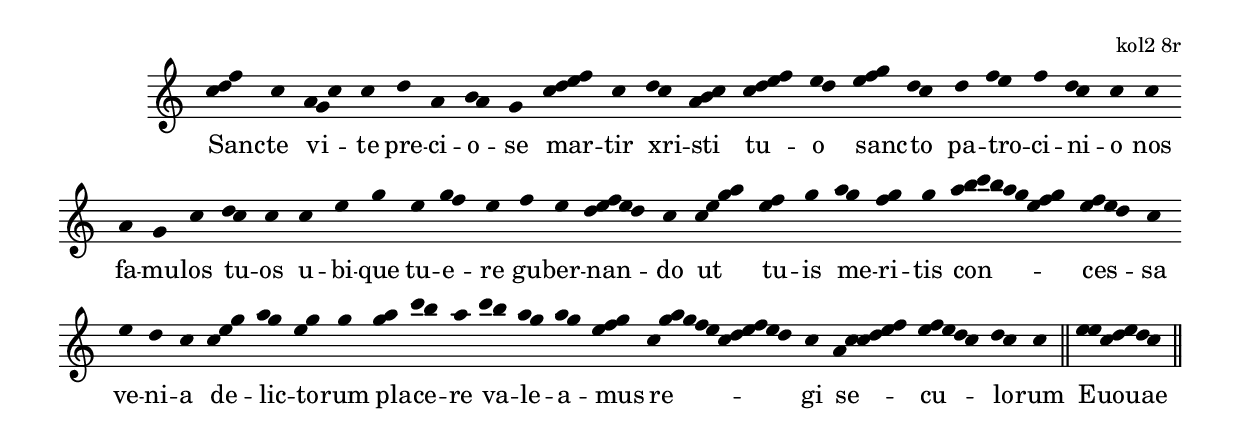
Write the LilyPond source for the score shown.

\version "2.19.32"

\include "../lib/synopsis.ily"

\score {
  \transpose c c' {
    \plainchant
    \melisma { c' d' f' } c' \bar "" \melisma { a g c' } c' \bar ""
    d' a \melisma { b a } g \bar "" \melisma { c' d' e' f' } c' \bar "" \melisma { d' c' } \melisma { a b c' } \bar ""
    \melisma { c' d' e' f' } \melisma { e' d' } \bar "" \melisma { e' f' g' } \melisma { d' c' } \bar "" d' \melisma { f' e' } f' \melisma { d' c' } c' \bar ""
    c' \bar "" a g c' \bar "" \melisma { d' c' } c' \bar ""
    c' e' g' \bar "" e' \melisma { g' f' } e' \bar "" f' e' \melisma { d' e' f' e' d' } c' \bar ""
    \melisma { c' e' g' a' } \bar "" \melisma { e' f' } g' \bar "" \melisma { a' g' } \melisma { f' g' } g' \bar ""
    \melisma { a' b' c'' b' a' g' e' f' g' } \melisma { e' f' e' d' } c' \bar "" e' d' c' \bar "" \melisma { c' e' g' } \melisma { a' g' } \melisma { e' g' } g' \bar ""
    \melisma { g' a' } \melisma { c'' b' } a' \bar "" \melisma { c'' b' } \melisma { a' g' } \melisma { a' g' } \melisma { e' f' g' } \bar ""
    \melisma { c' g' a' g' f' e' c' d' e' f' e' d' } c' \bar "" \melisma { a c' c' d' e' f' } \melisma { e' f' e' d' c' } \melisma { d' c' } c' \bar "||"

    \melisma { e' e' c' d' e' d' c' } \bar "||"
  }
  \addlyrics {
    Sanc -- te vi -- te
    pre -- ci -- o -- se mar -- tir xri -- sti
    tu -- o sanc -- to pa -- tro -- ci -- ni -- o
    nos fa -- mu -- los tu -- os
    u -- bi -- que tu -- e -- re gu -- ber -- nan -- do
    ut tu -- is me -- ri -- tis
    con -- ces -- sa ve -- ni -- a de -- lic -- to -- rum
    pla -- ce -- re va -- le -- a -- mus
    re -- gi se -- cu -- lo -- rum

    Euouae
  }
  \header {
    fontes = "kol2 8r"
  }
}
